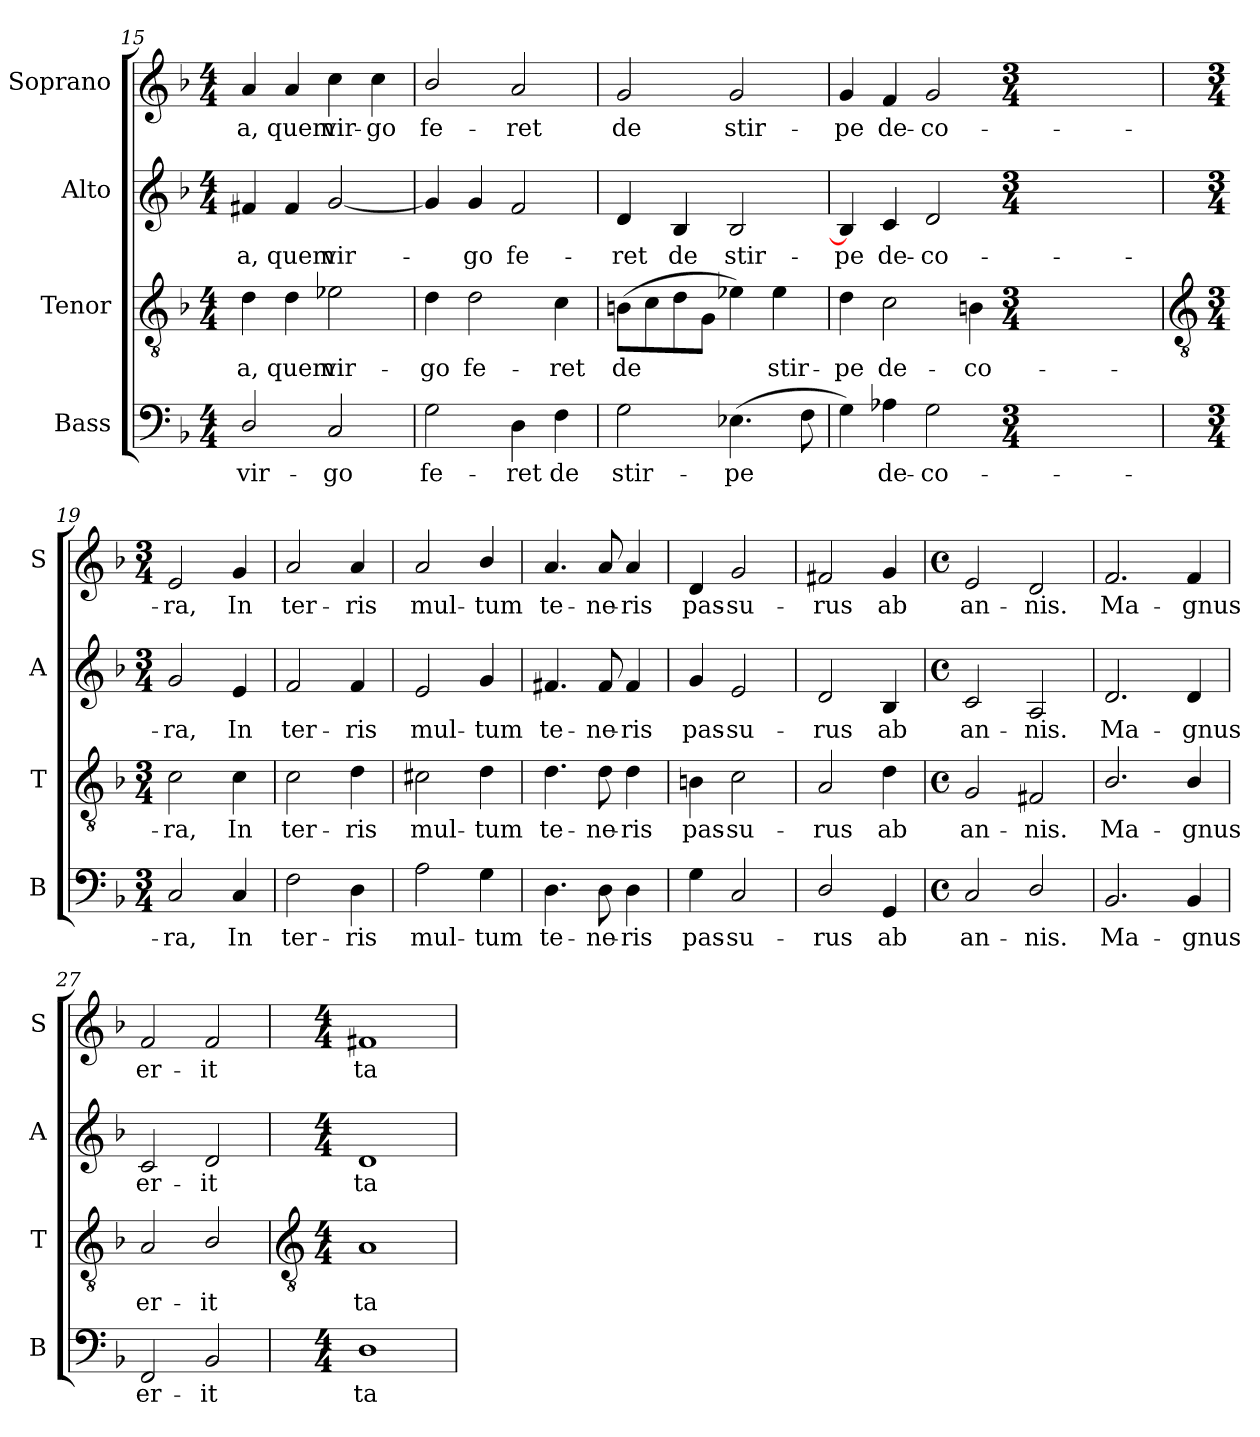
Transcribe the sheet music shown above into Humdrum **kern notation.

**kern	**text	**kern	**text	**kern	**text	**kern	**text
*part4	*part4	*part3	*part3	*part2	*part2	*part1	*part1
*staff4	*staff4	*staff3	*staff3	*staff2	*staff2	*staff1	*staff1
*I"Bass	*	*I"Tenor	*	*I"Alto	*	*I"Soprano	*
*I'B	*	*I'T	*	*I'A	*	*I'S	*
*clefF4	*	*clefGv2	*	*clefG2	*	*clefG2	*
*k[b-]	*	*k[b-]	*	*k[b-]	*	*k[b-]	*
*F:	*	*F:	*	*F:	*	*F:	*
*M4/4	*	*M4/4	*	*M4/4	*	*M4/4	*
=15	=15	=15	=15	=15	=15	=15	=15
!	!LO:LY:b	!	!LO:LY:b	!	!LO:LY:b	!	!LO:LY:b
2D/	vir-	4d	-a,	4f#X	-a,	4a	-a,
!	!	!	!LO:LY:b	!	!LO:LY:b	!	!LO:LY:b
.	.	4d	quem	4f#	quem	4a	quem
!	!LO:LY:b	!	!LO:LY:b	!	!LO:LY:b	!	!LO:LY:b
2C	-go	2e-X	vir-	[2g	vir-	4cc	vir-
!	!	!	!	!	!	!	!LO:LY:b
.	.	.	.	.	.	4cc	-go
=16	=16	=16	=16	=16	=16	=16	=16
!	!LO:LY:b	!	!LO:LY:b	!	!	!	!LO:LY:b
2G	fe-	4d	-go	4g]	.	2b-/	fe-
!	!	!	!LO:LY:b	!	!LO:LY:b	!	!
.	.	2d	fe-	4g	go	.	.
!	!LO:LY:b	!	!	!	!LO:LY:b	!	!LO:LY:b
4D	-ret	.	.	2f	fe-	2a	-ret
!	!LO:LY:b	!	!LO:LY:b	!	!	!	!
4F	de	4c	-ret	.	.	.	.
=17	=17	=17	=17	=17	=17	=17	=17
!	!LO:LY:b	!	!LO:LY:b	!	!LO:LY:b	!	!LO:LY:b
2G	stir-	(>8BnL	de	4d	-ret	2g	de
.	.	8c	.	.	.	.	.
!	!	!	!	!	!LO:LY:b	!	!
.	.	8d	.	4B-	de	.	.
.	.	8GJ	.	.	.	.	.
!	!LO:LY:b	!	!	!	!LO:LY:b	!	!LO:LY:b
(>4.E-X	-pe	4e-X)	.	2B-	stir-	2g	stir-
!	!	!	!LO:LY:b	!	!	!	!
.	.	4e-	stir-	.	.	.	.
8F	.	.	.	.	.	.	.
=18	=18	=18	=18	=18	=18	=18	=18
!	!	!	!LO:LY:b	!	!LO:LY:b	!	!LO:LY:b
4G)	.	4d	-pe	4B-]	-pe	4g	-pe
!	!LO:LY:b	!	!LO:LY:b	!	!LO:LY:b	!	!LO:LY:b
4A-X	de-	2c	de-	4c	de-	4f	de-
!	!LO:LY:b	!	!	!	!LO:LY:b	!	!LO:LY:b
2G	-co-	.	.	2d	-co-	2g	-co-
!	!	!	!LO:LY:b	!	!	!	!
.	.	4Bn	-co-	.	.	.	.
*M3/4	*	*M3/4	*	*M3/4	*	*M3/4	*
!!LO:LB:g=z
=19	=19	=19	=19	=19	=19	=19	=19
*	*	*clefGv2	*	*	*	*	*
*M3/4	*	*M3/4	*	*M3/4	*	*M3/4	*
!	!LO:LY:b	!	!LO:LY:b	!	!LO:LY:b	!	!LO:LY:b
2C	-ra,	2c	-ra,	2g	-ra,	2e	-ra,
!	!LO:LY:b	!	!LO:LY:b	!	!LO:LY:b	!	!LO:LY:b
4C	In	4c	In	4e	In	4g	In
=20	=20	=20	=20	=20	=20	=20	=20
!	!LO:LY:b	!	!LO:LY:b	!	!LO:LY:b	!	!LO:LY:b
2F	ter-	2c	ter-	2f	ter-	2a	ter-
!	!LO:LY:b	!	!LO:LY:b	!	!LO:LY:b	!	!LO:LY:b
4D	-ris	4d	-ris	4f	-ris	4a	-ris
=21	=21	=21	=21	=21	=21	=21	=21
!	!LO:LY:b	!	!LO:LY:b	!	!LO:LY:b	!	!LO:LY:b
2A	mul-	2c#X	mul-	2e	mul-	2a	mul-
!	!LO:LY:b	!	!LO:LY:b	!	!LO:LY:b	!	!LO:LY:b
4G	-tum	4d	-tum	4g	-tum	4b-/	-tum
=22	=22	=22	=22	=22	=22	=22	=22
!	!LO:LY:b	!	!LO:LY:b	!	!LO:LY:b	!	!LO:LY:b
4.D	te-	4.d	te-	4.f#X	te-	4.a	te-
!	!LO:LY:b	!	!LO:LY:b	!	!LO:LY:b	!	!LO:LY:b
8D	-ne-	8d	-ne-	8f#	-ne-	8a	-ne-
!	!LO:LY:b	!	!LO:LY:b	!	!LO:LY:b	!	!LO:LY:b
4D	-ris	4d	-ris	4f#	-ris	4a	-ris
=23	=23	=23	=23	=23	=23	=23	=23
!	!LO:LY:b	!	!LO:LY:b	!	!LO:LY:b	!	!LO:LY:b
4G	pas-	4Bn	pas-	4g	pas-	4d	pas-
!	!LO:LY:b	!	!LO:LY:b	!	!LO:LY:b	!	!LO:LY:b
2C	-su-	2c	-su-	2e	-su-	2g	-su-
=24	=24	=24	=24	=24	=24	=24	=24
!	!LO:LY:b	!	!LO:LY:b	!	!LO:LY:b	!	!LO:LY:b
2D/	-rus	2A	-rus	2d	-rus	2f#X	-rus
!	!LO:LY:b	!	!LO:LY:b	!	!LO:LY:b	!	!LO:LY:b
4GG	ab	4d	ab	4B-	ab	4g	ab
=25	=25	=25	=25	=25	=25	=25	=25
*M4/4	*	*M4/4	*	*M4/4	*	*M4/4	*
*met(c)	*	*met(c)	*	*met(c)	*	*met(c)	*
!	!LO:LY:b	!	!LO:LY:b	!	!LO:LY:b	!	!LO:LY:b
2C	an-	2G	an-	2c	an-	2e	an-
!	!LO:LY:b	!	!LO:LY:b	!	!LO:LY:b	!	!LO:LY:b
2D/	-nis.	2F#X	-nis.	2A	-nis.	2d	-nis.
=26	=26	=26	=26	=26	=26	=26	=26
!	!LO:LY:b	!	!LO:LY:b	!	!LO:LY:b	!	!LO:LY:b
2.BB-	Ma-	2.B-/	Ma-	2.d	Ma-	2.f	Ma-
!	!LO:LY:b	!	!LO:LY:b	!	!LO:LY:b	!	!LO:LY:b
4BB-	-gnus	4B-/	-gnus	4d	-gnus	4f	-gnus
=27	=27	=27	=27	=27	=27	=27	=27
!	!LO:LY:b	!	!LO:LY:b	!	!LO:LY:b	!	!LO:LY:b
2FF	er-	2A	er-	2c	er-	2f	er-
!	!LO:LY:b	!	!LO:LY:b	!	!LO:LY:b	!	!LO:LY:b
2BB-	-it	2B-/	-it	2d	-it	2f	-it
!!LO:LB:g=z
=28	=28	=28	=28	=28	=28	=28	=28
*	*	*clefGv2	*	*	*	*	*
*M4/4	*	*M4/4	*	*M4/4	*	*M4/4	*
!	!LO:LY:b	!	!LO:LY:b	!	!LO:LY:b	!	!LO:LY:b
1D	ta-	1A	ta-	1d	ta-	1f#X	ta-
=	=	=	=	=	=	=	=
*-	*-	*-	*-	*-	*-	*-	*-
